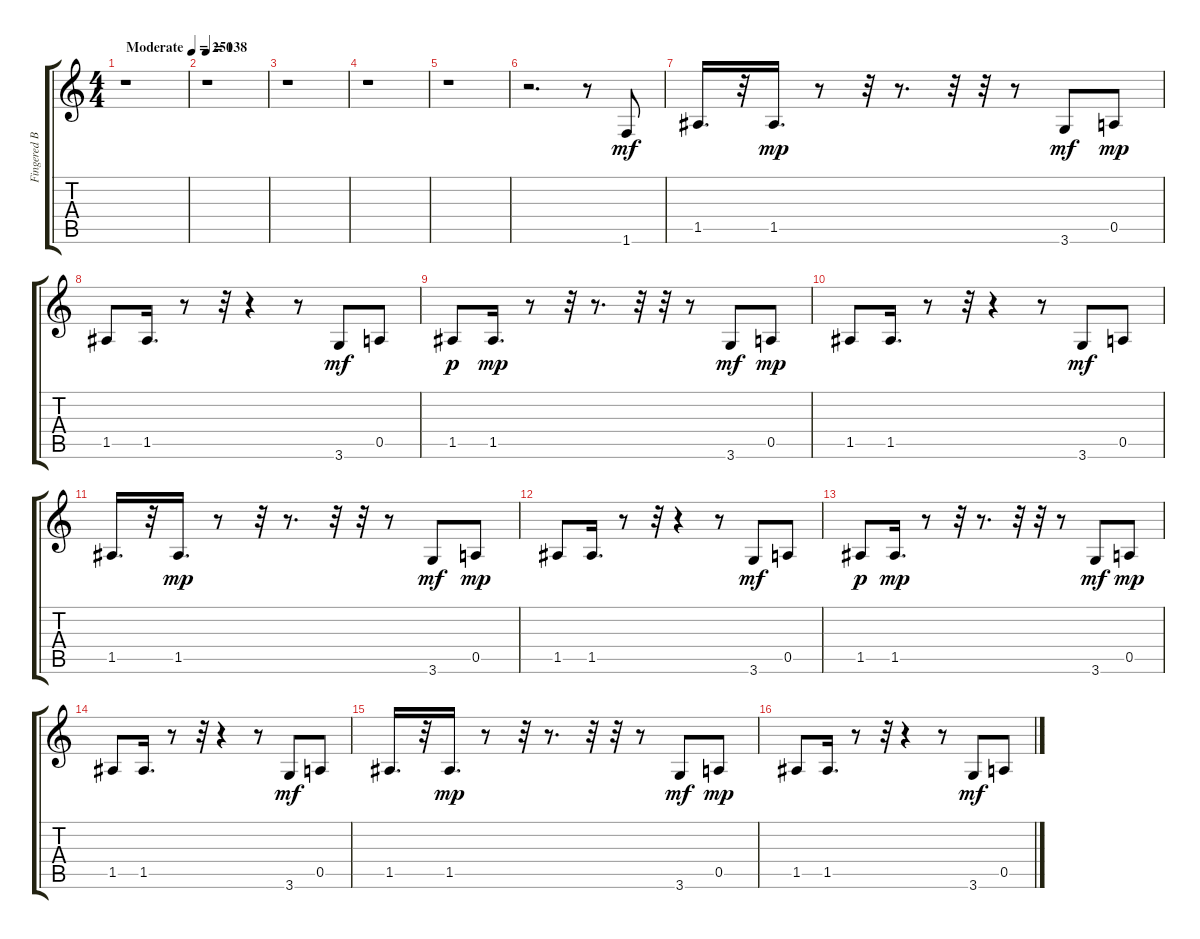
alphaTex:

\track ("Fingered Bs.        " "Fingered B") {instrument electricbassfinger}
\staff {score tabs}
\tuning (E4 B3 G3 D3 A2 E2) {hide}
\ts (4 4)
\tempo (250 "Moderate")
\clef g2
\ks c
r.1{dy mf instrument electricbassfinger} |
\tempo 138
r.1 |
r.1 |
r.1 |
r.1 |
r.2{d} r.8 1.6.8 |
1.5.16{d} r.32 1.5.16{d dy mp} r.8 r.32 r.8{d} r.32 r.32 r.8 3.6.8{dy mf} 0.5.8{dy mp} |
1.5.8 1.5.16{d} r.8 r.32 r.4 r.8 3.6.8{dy mf} 0.5.8 |
1.5.8{dy p} 1.5.16{d dy mp} r.8 r.32 r.8{d} r.32 r.32 r.8 3.6.8{dy mf} 0.5.8{dy mp} |
1.5.8 1.5.16{d} r.8 r.32 r.4 r.8 3.6.8{dy mf} 0.5.8 |
1.5.16{d} r.32 1.5.16{d dy mp} r.8 r.32 r.8{d} r.32 r.32 r.8 3.6.8{dy mf} 0.5.8{dy mp} |
1.5.8 1.5.16{d} r.8 r.32 r.4 r.8 3.6.8{dy mf} 0.5.8 |
1.5.8{dy p} 1.5.16{d dy mp} r.8 r.32 r.8{d} r.32 r.32 r.8 3.6.8{dy mf} 0.5.8{dy mp} |
1.5.8 1.5.16{d} r.8 r.32 r.4 r.8 3.6.8{dy mf} 0.5.8 |
1.5.16{d} r.32 1.5.16{d dy mp} r.8 r.32 r.8{d} r.32 r.32 r.8 3.6.8{dy mf} 0.5.8{dy mp} |
1.5.8 1.5.16{d} r.8 r.32 r.4 r.8 3.6.8{dy mf} 0.5.8
